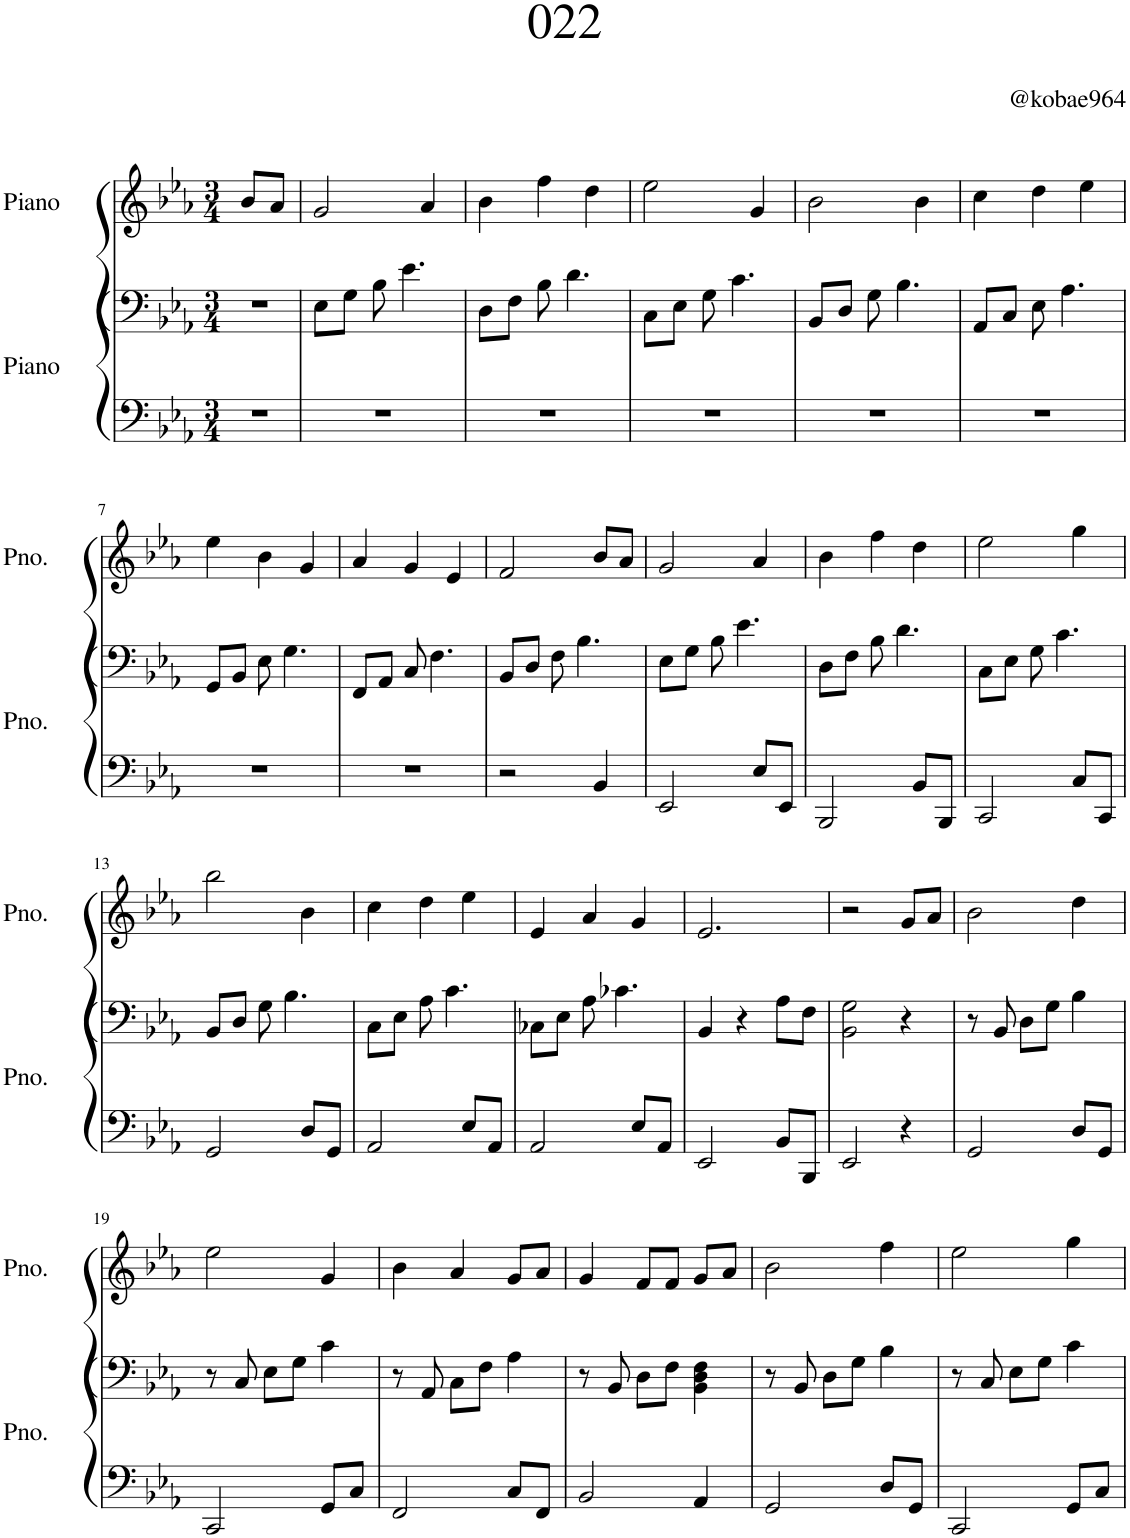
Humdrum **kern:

**kern	**kern	**kern
*part2	*part2	*part1
*staff3	*staff2	*staff1
*I"Piano	*	*I"Piano
*I'Pno.	*	*I'Pno.
*clefF4	*clefF4	*clefG2
*k[b-e-a-]	*k[b-e-a-]	*k[b-e-a-]
*M3/4	*M3/4	*M3/4
=1	=1	=1
4r	2.r	8b-/L
.	.	8a-/J
2ryy	.	2ryy
=2	=2	=2
2.r	8E-\L	2g/
.	8G\J	.
.	8B-\	.
.	4.e-\	.
.	.	4a-/
=3	=3	=3
2.r	8D\L	4b-\
.	8F\J	.
.	8B-\	4ff\
.	4.d\	.
.	.	4dd\
=4	=4	=4
2.r	8C\L	2ee-\
.	8E-\J	.
.	8G\	.
.	4.c\	.
.	.	4g/
=5	=5	=5
2.r	8BB-/L	2b-\
.	8D/J	.
.	8G\	.
.	4.B-\	.
.	.	4b-\
=6	=6	=6
2.r	8AA-/L	4cc\
.	8C/J	.
.	8E-\	4dd\
.	4.A-\	.
.	.	4ee-\
!!LO:LB:g=z
=7	=7	=7
2.r	8GG/L	4ee-\
.	8BB-/J	.
.	8E-\	4b-\
.	4.G\	.
.	.	4g/
=8	=8	=8
2.r	8FF/L	4a-/
.	8AA-/J	.
.	8C/	4g/
.	4.F\	.
.	.	4e-/
=9	=9	=9
2r	8BB-/L	2f/
.	8D/J	.
.	8F\	.
.	4.B-\	.
4BB-/	.	8b-/L
.	.	8a-/J
=10	=10	=10
2EE-/	8E-\L	2g/
.	8G\J	.
.	8B-\	.
.	4.e-\	.
8E-/L	.	4a-/
8EE-/J	.	.
=11	=11	=11
2BBB-/	8D\L	4b-\
.	8F\J	.
.	8B-\	4ff\
.	4.d\	.
8BB-/L	.	4dd\
8BBB-/J	.	.
=12	=12	=12
2CC/	8C\L	2ee-\
.	8E-\J	.
.	8G\	.
.	4.c\	.
8C/L	.	4gg\
8CC/J	.	.
!!LO:LB:g=z
=13	=13	=13
2GG/	8BB-/L	2bb-\
.	8D/J	.
.	8G\	.
.	4.B-\	.
8D/L	.	4b-\
8GG/J	.	.
=14	=14	=14
2AA-/	8C\L	4cc\
.	8E-\J	.
.	8A-\	4dd\
.	4.c\	.
8E-/L	.	4ee-\
8AA-/J	.	.
=15	=15	=15
2AA-/	8C-X\L	4e-/
.	8E-\J	.
.	8A-\	4a-/
.	4.c-X\	.
8E-/L	.	4g/
8AA-/J	.	.
=16	=16	=16
2EE-/	4BB-/	2.e-/
.	4r	.
8BB-/L	8A-\L	.
8BBB-/J	8F\J	.
=17	=17	=17
2EE-/	2BB-\ 2G\	2r
4r	4r	8g/L
.	.	8a-/J
=18	=18	=18
2GG/	8r	2b-\
.	8BB-/	.
.	8D\L	.
.	8G\J	.
8D/L	4B-\	4dd\
8GG/J	.	.
!!LO:LB:g=z
=19	=19	=19
2CC/	8r	2ee-\
.	8C/	.
.	8E-\L	.
.	8G\J	.
8GG/L	4c\	4g/
8C/J	.	.
=20	=20	=20
2FF/	8r	4b-\
.	8AA-/	.
.	8C\L	4a-/
.	8F\J	.
8C/L	4A-\	8g/L
8FF/J	.	8a-/J
=21	=21	=21
2BB-/	8r	4g/
.	8BB-/	.
.	8D\L	8f/L
.	8F\J	8f/J
4AA-/	4BB-\ 4D\ 4F\	8g/L
.	.	8a-/J
=22	=22	=22
2GG/	8r	2b-\
.	8BB-/	.
.	8D\L	.
.	8G\J	.
8D/L	4B-\	4ff\
8GG/J	.	.
=23	=23	=23
2CC/	8r	2ee-\
.	8C/	.
.	8E-\L	.
.	8G\J	.
8GG/L	4c\	4gg\
8C/J	.	.
=	=	=
*-	*-	*-
